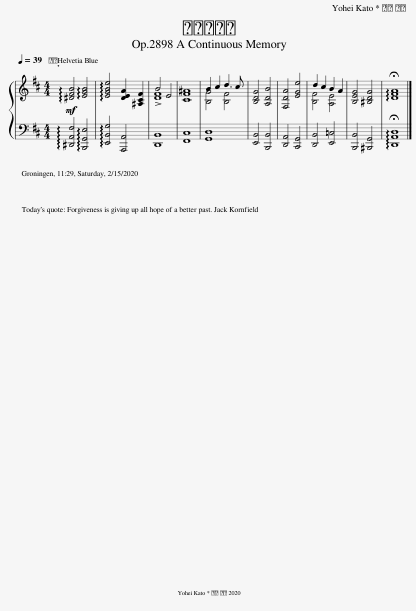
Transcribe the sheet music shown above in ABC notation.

X:1
%%score { ( 1 3 ) | 2 }
L:1/8
Q:1/4=39
M:4/4
I:linebreak $
K:D
V:1 treble
V:3 treble
V:2 bass
V:1
!mf! !arpeggio![^DFB]4 !arpeggio![EGB]4 | !arpeggio![EGBe]4 [DEA]2 [^A,CF]2 | B4 E4 | [CF^A]8 | [B,G]4 [B,F]4 | %5
 [B,DG]4 [A,DB]4 | [F,DA]4 [EGe]4 | [B,F]4 [A,E]4 | [B,EG]4 [^B,DG]4 | !arpeggio!!fermata![DFA]8 |] %10
V:2
 !arpeggio![^D,,A,,F,]4 !arpeggio![B,,,G,,E,]4 | !arpeggio![E,,B,,G,]4 [A,,,A,,]4 | [D,,B,,]8 | [F,,C,]8 | [G,,D,]8 | %5
 [E,,B,,]4 [B,,,B,,]4 | [D,,A,,]4 [C,,G,,]4 | [D,,B,,]4 [E,,=C,]4 | [B,,,B,,]4 [^B,,,G,,]4 | !arpeggio!!fermata![D,,A,,D,]8 |] %10
V:3
 x8 | x8 | !>![DF]8 | x8 | B2 c2 d3 c | %5
 x8 | x8 | d2 c2 B2 A2 | x8 | x8 |] %10
